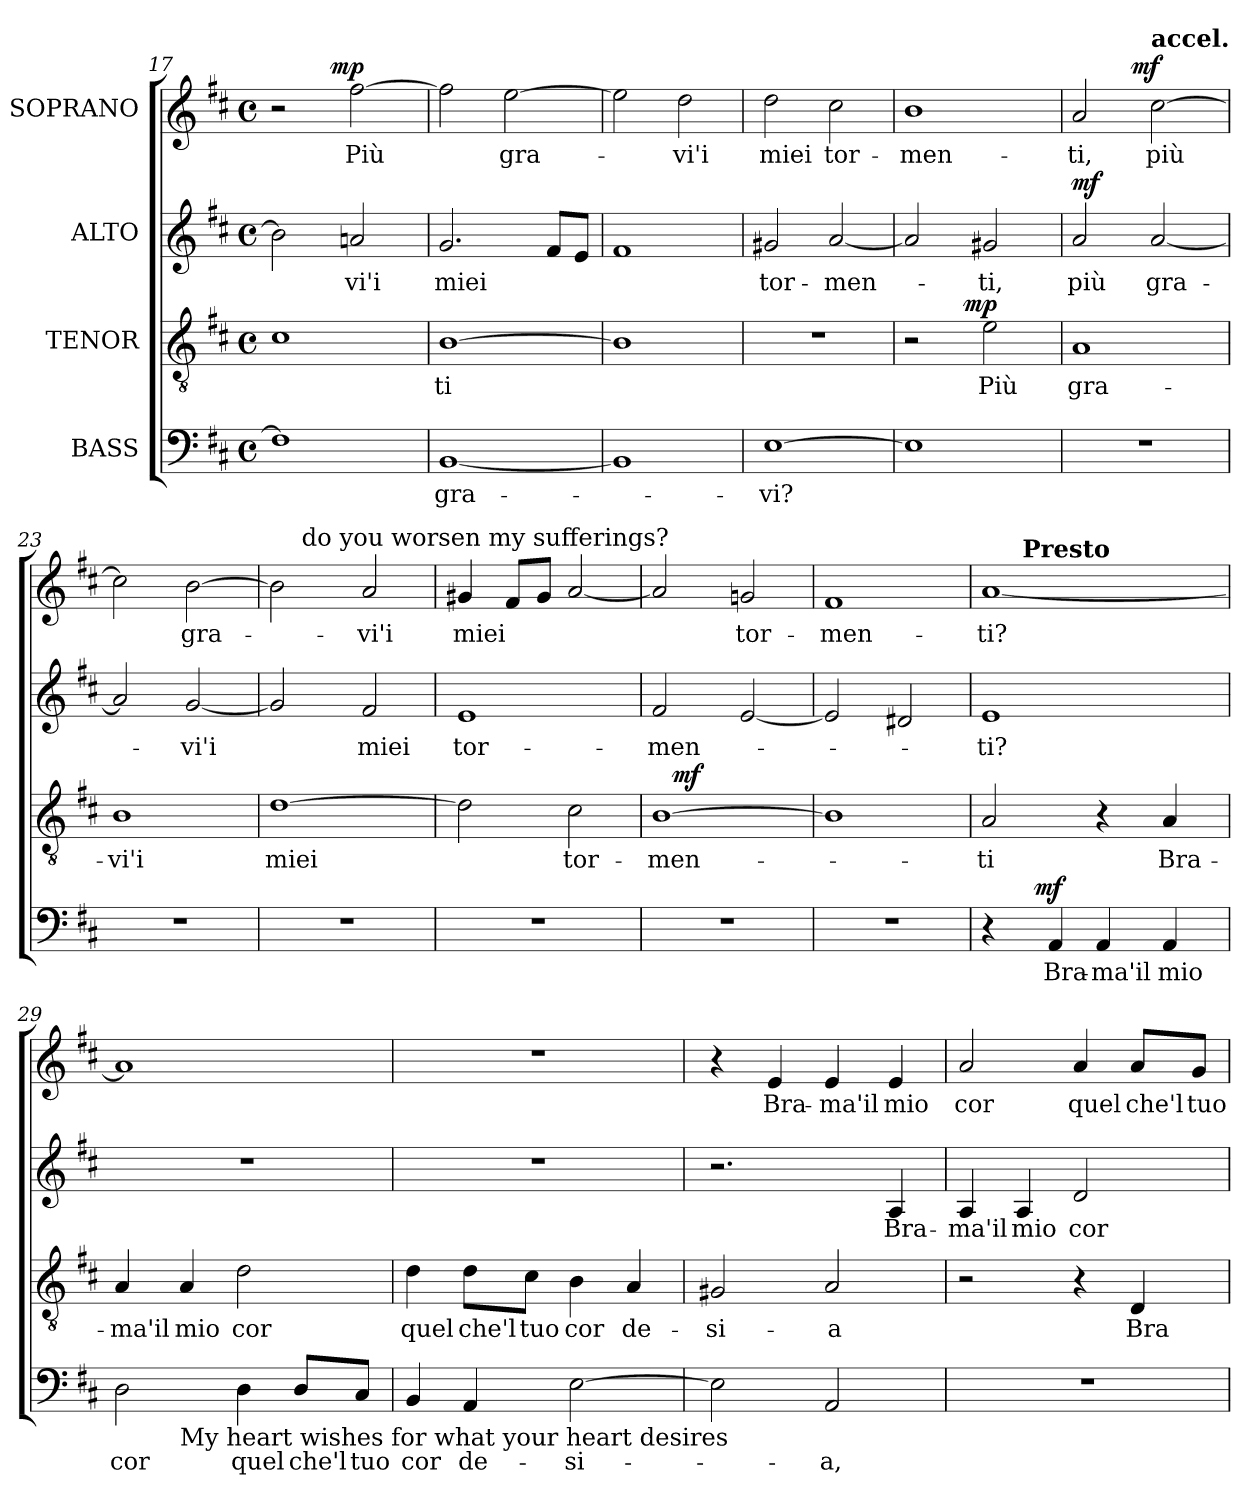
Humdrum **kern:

**kern	**text	**dynam	**kern	**text	**dynam	**kern	**text	**dynam	**kern	**text	**dynam
*part4	*part4	*part4	*part3	*part3	*part3	*part2	*part2	*part2	*part1	*part1	*part1
*staff4	*staff4	*staff4	*staff3	*staff3	*staff3	*staff2	*staff2	*staff2	*staff1	*staff1	*staff1
*I"BASS	*	*	*I"TENOR	*	*	*I"ALTO	*	*	*I"SOPRANO	*	*
*clefF4	*	*	*clefGv2	*	*	*clefG2	*	*	*clefG2	*	*
*k[f#c#]	*	*	*k[f#c#]	*	*	*k[f#c#]	*	*	*k[f#c#]	*	*
*D:	*	*	*D:	*	*	*D:	*	*	*D:	*	*
*M4/4	*	*	*M4/4	*	*	*M4/4	*	*	*M4/4	*	*
*met(c)	*	*	*met(c)	*	*	*met(c)	*	*	*met(c)	*	*
=17	=17	=17	=17	=17	=17	=17	=17	=17	=17	=17	=17
*	*	*	*	*	*	*	*	*	*^	*	*
1F#]	.	.	1c#	.	.	2b\]	.	.	2r	4..ryy	.	.
!	!	!	!	!	!	!	!	!	!	!	!	!LO:DY:a
.	.	.	.	.	.	.	.	.	.	2ryy	.	mp
!	!	!	!	!	!	!	!LO:LY:b	!	!	!	!LO:LY:b	!
.	.	.	.	.	.	2an/	-vi'i	.	[>2ff#\	.	Più	.
.	.	.	.	.	.	.	.	.	.	16ryy	.	.
=18	=18	=18	=18	=18	=18	=18	=18	=18	=18	=18	=18	=18
!	!LO:LY:b	!	!	!LO:LY:b:rj	!	!	!LO:LY:b	!	!	!	!	!
*	*	*	*	*	*	*	*	*	*v	*v	*	*
[<1BB	gra-	.	[>1B	-ti	.	2.g/	miei	.	2ff#\]	.	.
!	!	!	!	!	!	!	!	!	!	!LO:LY:b	!
.	.	.	.	.	.	.	.	.	[>2ee\	gra-	.
.	.	.	.	.	.	8f#/L	.	.	.	.	.
.	.	.	.	.	.	8e/J	.	.	.	.	.
=19	=19	=19	=19	=19	=19	=19	=19	=19	=19	=19	=19
1BB]	.	.	1B]	.	.	1f#	.	.	2ee\]	.	.
!	!	!	!	!	!	!	!	!	!	!LO:LY:b	!
.	.	.	.	.	.	.	.	.	2dd\	-vi'i	.
=20	=20	=20	=20	=20	=20	=20	=20	=20	=20	=20	=20
!	!LO:LY:b	!	!	!	!	!	!LO:LY:b	!	!	!LO:LY:b	!
[>1E	-vi?	.	1r	.	.	2g#X/	tor-	.	2dd\	miei	.
!	!	!	!	!	!	!	!LO:LY:b	!	!	!LO:LY:b	!
.	.	.	.	.	.	[<2a/	-men-	.	2cc#\	tor-	.
=21	=21	=21	=21	=21	=21	=21	=21	=21	=21	=21	=21
!	!	!	!	!	!	!	!	!	!	!LO:LY:b	!
*	*	*	*^	*	*	*	*	*	*	*	*
1E]	.	.	2r	4..ryy	.	.	2a/]	.	.	1b	-men-	.
!	!	!	!	!	!	!LO:DY:a	!	!	!	!	!	!
.	.	.	.	2ryy	.	mp	.	.	.	.	.	.
!	!	!	!	!	!LO:LY:b	!	!	!LO:LY:b	!	!	!	!
.	.	.	2e\	.	Più	.	2g#X/	-ti,	.	.	.	.
.	.	.	.	16ryy	.	.	.	.	.	.	.	.
!!LO:LB:g=z
=22	=22	=22	=22	=22	=22	=22	=22	=22	=22	=22	=22	=22
!	!	!	!	!	!LO:LY:b	!	!	!LO:LY:b	!LO:DY:a	!	!LO:LY:b	!
*	*	*	*v	*v	*	*	*	*	*	*^	*	*
1r	.	.	1A	gra-	.	2a/	più	mf	2a/	4..ryy	-ti,	.
!	!	!	!	!	!	!	!	!	!	!	!	!LO:DY:a
.	.	.	.	.	.	.	.	.	.	2ryy	.	mf
!	!	!	!	!	!	!	!	!	!LO:TX:a:B:t=accel.	!	!	!
!	!	!	!	!	!	!	!LO:LY:b	!	!	!	!LO:LY:b	!
.	.	.	.	.	.	[<2a/	gra-	.	[>2cc#\	.	più	.
.	.	.	.	.	.	.	.	.	.	16ryy	.	.
=23	=23	=23	=23	=23	=23	=23	=23	=23	=23	=23	=23	=23
!	!	!	!	!LO:LY:b	!	!	!	!	!	!	!	!
*	*	*	*	*	*	*	*	*	*v	*v	*	*
1r	.	.	1B	-vi'i	.	2a/]	.	.	2cc#\]	.	.
!	!	!	!	!	!	!	!LO:LY:b	!	!	!LO:LY:b	!
.	.	.	.	.	.	[<2g/	-vi'i	.	[>2b\	gra-	.
=24	=24	=24	=24	=24	=24	=24	=24	=24	=24	=24	=24
!	!	!	!	!LO:LY:b	!	!	!	!	!	!	!
*	*	*	*	*	*	*	*	*	*^	*	*
1r	.	.	[>1d	miei	.	2g/]	.	.	2b\]	8ryy	.	.
!	!	!	!	!	!	!	!	!	!	!LO:TX:a:t=do you worsen my sufferings?	!	!
.	.	.	.	.	.	.	.	.	.	2..ryy	.	.
!	!	!	!	!	!	!	!LO:LY:b	!	!	!	!LO:LY:b	!
.	.	.	.	.	.	2f#/	miei	.	2a/	.	-vi'i	.
=25	=25	=25	=25	=25	=25	=25	=25	=25	=25	=25	=25	=25
!	!	!	!	!	!	!	!LO:LY:b	!	!	!	!LO:LY:b	!
*	*	*	*	*	*	*	*	*	*v	*v	*	*
1r	.	.	2d\]	.	.	1e	tor-	.	4g#X/	miei	.
.	.	.	.	.	.	.	.	.	8f#/L	.	.
.	.	.	.	.	.	.	.	.	8g#/J	.	.
!	!	!	!	!LO:LY:b	!	!	!	!	!	!	!
.	.	.	2c#\	tor-	.	.	.	.	[<2a/	.	.
=26	=26	=26	=26	=26	=26	=26	=26	=26	=26	=26	=26
!	!	!	!	!LO:LY:b	!	!	!LO:LY:b	!	!	!	!
*	*	*	*^	*	*	*	*	*	*	*	*
1r	.	.	[>1B	16ryy	-men-	.	2f#/	-men-	.	2a/]	.	.
!	!	!	!	!	!	!LO:DY:a	!	!	!	!	!	!
.	.	.	.	2...ryy	.	mf	.	.	.	.	.	.
!	!	!	!	!	!	!	!	!	!	!	!LO:LY:b	!
.	.	.	.	.	.	.	[<2e/	.	.	2gn/	tor-	.
=27	=27	=27	=27	=27	=27	=27	=27	=27	=27	=27	=27	=27
!	!	!	!	!	!	!	!	!	!	!	!LO:LY:b	!
*	*	*	*v	*v	*	*	*	*	*	*	*	*
1r	.	.	1B]	.	.	2e/]	.	.	1f#	-men-	.
.	.	.	.	.	.	2d#X/	.	.	.	.	.
!!LO:PB:g=z
=28	=28	=28	=28	=28	=28	=28	=28	=28	=28	=28	=28
!	!	!	!	!LO:LY:b	!	!	!LO:LY:b	!	!	!LO:LY:b	!
*^	*	*	*	*	*	*	*	*	*^	*	*
4r	8..ryy	.	.	2A/	-ti	.	1e	-ti?	.	[<1a	8.ryy	-ti?	.
!	!	!	!	!	!	!	!	!	!	!	!LO:TX:a:B:t=Presto	!	!
.	.	.	.	.	.	.	.	.	.	.	2ryy	.	.
!	!	!	!LO:DY:a	!	!	!	!	!	!	!	!	!	!
.	2ryy	.	mf	.	.	.	.	.	.	.	.	.	.
!	!	!LO:LY:b	!	!	!	!	!	!	!	!	!	!	!
4AA/	.	Bra-	.	.	.	.	.	.	.	.	.	.	.
!	!	!LO:LY:b	!	!	!	!	!	!	!	!	!	!	!
4AA/	.	-ma'il	.	4r	.	.	.	.	.	.	.	.	.
.	.	.	.	.	.	.	.	.	.	.	4ryy	.	.
.	4ryy	.	.	.	.	.	.	.	.	.	.	.	.
!	!	!LO:LY:b	!	!	!LO:LY:b	!	!	!	!	!	!	!	!
4AA/	.	mio	.	4A/	Bra-	.	.	.	.	.	.	.	.
.	.	.	.	.	.	.	.	.	.	.	16ryy	.	.
.	32ryy	.	.	.	.	.	.	.	.	.	.	.	.
=29	=29	=29	=29	=29	=29	=29	=29	=29	=29	=29	=29	=29	=29
!	!	!LO:LY:b	!	!	!LO:LY:b	!	!	!	!	!	!	!	!
*	*	*	*	*	*	*	*	*	*	*v	*v	*	*
2D\	4ryy	cor	.	4A/	-ma'il	.	1r	.	.	1a]	.	.
!	!LO:TX:b:t=My heart wishes for what your heart desires	!	!	!	!	!	!	!	!	!	!	!
!	!	!	!	!	!LO:LY:b	!	!	!	!	!	!	!
.	2.ryy	.	.	4A/	mio	.	.	.	.	.	.	.
!	!	!LO:LY:b	!	!	!LO:LY:b	!	!	!	!	!	!	!
4D\	.	quel	.	2d\	cor	.	.	.	.	.	.	.
!	!	!LO:LY:b	!	!	!	!	!	!	!	!	!	!
8D/L	.	che'l	.	.	.	.	.	.	.	.	.	.
!	!	!LO:LY:b	!	!	!	!	!	!	!	!	!	!
8C#/J	.	tuo	.	.	.	.	.	.	.	.	.	.
=30	=30	=30	=30	=30	=30	=30	=30	=30	=30	=30	=30	=30
!	!	!LO:LY:b	!	!	!LO:LY:b	!	!	!	!	!	!	!
*v	*v	*	*	*	*	*	*	*	*	*	*	*
4BB/	cor	.	4d\	quel	.	1r	.	.	1r	.	.
!	!LO:LY:b	!	!	!LO:LY:b	!	!	!	!	!	!	!
4AA/	de-	.	8d\L	che'l	.	.	.	.	.	.	.
!	!	!	!	!LO:LY:b	!	!	!	!	!	!	!
.	.	.	8c#\J	tuo	.	.	.	.	.	.	.
!	!LO:LY:b	!	!	!LO:LY:b	!	!	!	!	!	!	!
[>2E\	-si-	.	4B\	cor	.	.	.	.	.	.	.
!	!	!	!	!LO:LY:b	!	!	!	!	!	!	!
.	.	.	4A/	de-	.	.	.	.	.	.	.
=31	=31	=31	=31	=31	=31	=31	=31	=31	=31	=31	=31
!	!	!	!	!LO:LY:b	!	!	!	!	!	!	!
2E\]	.	.	2G#X/	-si-	.	2.r	.	.	4r	.	.
!	!	!	!	!	!	!	!	!	!	!LO:LY:b	!
.	.	.	.	.	.	.	.	.	4e/	Bra-	.
!	!LO:LY:b	!	!	!LO:LY:b	!	!	!	!	!	!LO:LY:b	!
2AA/	-a,	.	2A/	-a	.	.	.	.	4e/	-ma'il	.
!	!	!	!	!	!	!	!LO:LY:b	!	!	!LO:LY:b	!
.	.	.	.	.	.	4A/	Bra-	.	4e/	mio	.
!!LO:LB:g=z
=32	=32	=32	=32	=32	=32	=32	=32	=32	=32	=32	=32
!	!	!	!	!	!	!	!LO:LY:b	!	!	!LO:LY:b	!
1r	.	.	2r	.	.	4A/	-ma'il	.	2a/	cor	.
!	!	!	!	!	!	!	!LO:LY:b	!	!	!	!
.	.	.	.	.	.	4A/	mio	.	.	.	.
!	!	!	!	!	!	!	!LO:LY:b	!	!	!LO:LY:b	!
.	.	.	4r	.	.	2d/	cor	.	4a/	quel	.
!	!	!	!	!LO:LY:b	!	!	!	!	!	!LO:LY:b	!
.	.	.	4D/	Bra-	.	.	.	.	8a/L	che'l	.
!	!	!	!	!	!	!	!	!	!	!LO:LY:b	!
.	.	.	.	.	.	.	.	.	8g/J	tuo	.
=	=	=	=	=	=	=	=	=	=	=	=
*-	*-	*-	*-	*-	*-	*-	*-	*-	*-	*-	*-
